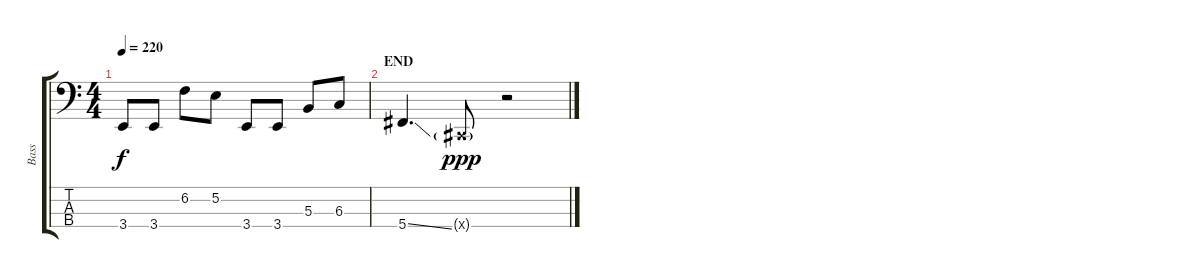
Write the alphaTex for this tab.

\track ("Bass" "Bass") {instrument electricbasspick}
\staff {score tabs}
\tuning (E2 B1 Gb1 Db1) {hide}
\ts (4 4)
\tempo 220
\clef f4
\ks c
3.4.8{dy f} 3.4.8 6.2.8 5.2.8 3.4.8 3.4.8 5.3.8 6.3.8 |
\section ("" "END")
5.4{ss}.4{d} 0.4{g x}.8{dy ppp} r.2
